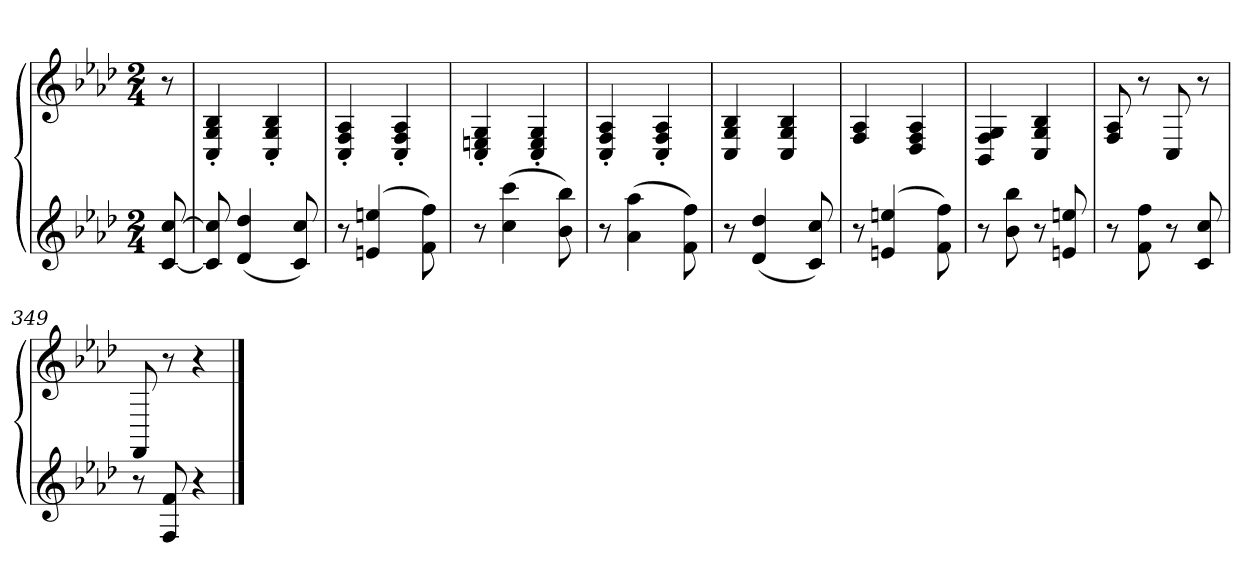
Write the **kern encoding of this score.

**kern	**kern
*part1	*part1
*staff2	*staff1
*clefG2	*clefG2
*k[b-e-a-d-]	*k[b-e-a-d-]
*f:	*f:
*M2/4	*M2/4
=	=
[8c [8cc	8r
=341	=341
8c] 8cc]	4C' 4G' 4B-'
(4d- 4dd-	.
.	4C' 4G' 4B-'
8c 8cc)	.
=342	=342
8r	4C' 4F' 4A-'
(4en 4een	.
.	4C' 4F' 4A-'
8f 8ff)	.
=343	=343
8r	4C' 4En' 4G'
(4cc 4ccc	.
.	4C' 4E' 4G'
8b- 8bb-)	.
=344	=344
8r	4C' 4F' 4A-'
(4a- 4aa-	.
.	4C' 4F' 4A-'
8f 8ff)	.
=345	=345
8r	4C 4G 4B-
(4d- 4dd-	.
.	4C 4G 4B-
8c 8cc)	.
=346	=346
8r	4F 4A-
(4en 4een	.
.	4D- 4F 4A-
8f 8ff)	.
=347	=347
8r	4BB- 4F 4G
8b- 8bb-	.
8r	4C 4G 4B-
8en 8een	.
=348	=348
8r	8F 8A-
8f 8ff	8r
8r	8C
8c 8cc	8r
=349	=349
8r	8FF
8F 8f	8r
4r	4r
==	==
*-	*-
